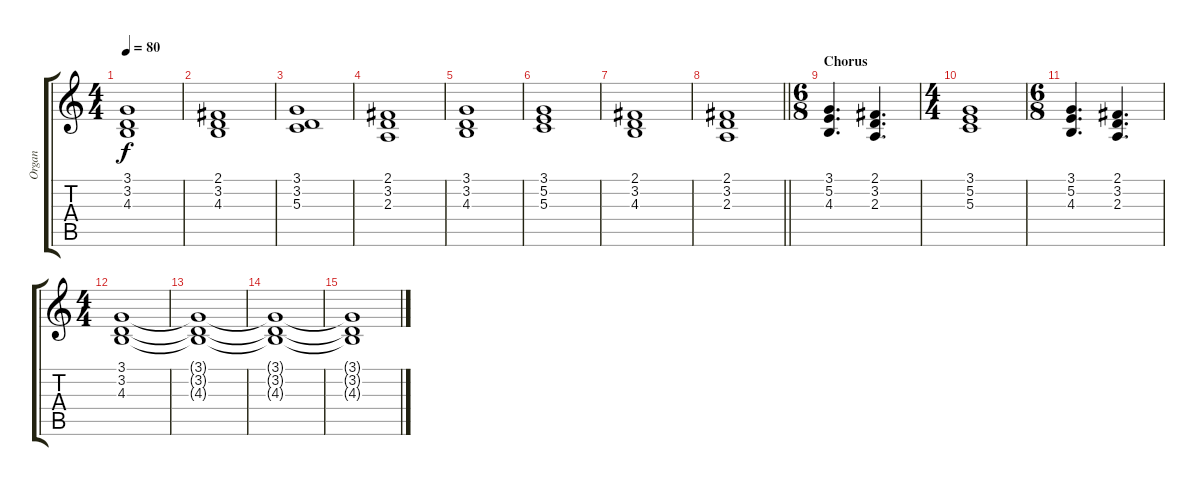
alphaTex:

\track ("Organ" "Organ") {instrument percussiveorgan}
\staff {score tabs}
\tuning (E4 B3 G3 D3 A2 E2) {hide}
\ts (4 4)
\tempo 80
\clef g2
\ks c
(3.1 3.2 4.3).1{dy f} |
(2.1 3.2 4.3).1 |
(3.1 3.2 5.3).1 |
(2.1 3.2 2.3).1 |
(3.1 3.2 4.3).1 |
(3.1 5.2 5.3).1 |
(2.1 3.2 4.3).1 |
\barLineRight lightlight
(2.1 3.2 2.3).1 |
\ts (6 8)
\section ("" "Chorus")
(3.1 5.2 4.3).4{d} (2.1 3.2 2.3).4{d} |
\ts (4 4)
(3.1 5.2 5.3).1 |
\ts (6 8)
(3.1 5.2 4.3).4{d} (2.1 3.2 2.3).4{d} |
\ts (4 4)
(3.1 3.2 4.3).1 |
(3.1{t} 3.2{t} 4.3{t}).1 |
(3.1{t} 3.2{t} 4.3{t}).1 |
(3.1{t} 3.2{t} 4.3{t}).1
